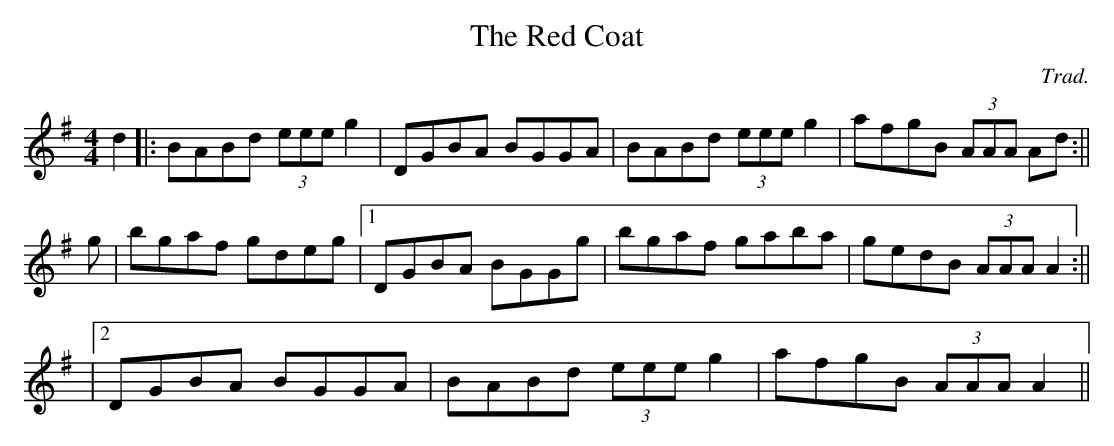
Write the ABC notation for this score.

X:1
T:The Red Coat
M:4/4
L:1/8
C:Trad.
K:G
d2|:BABd (3eee g2|DGBA BGGA|BABd (3eee g2|afgB (3AAA Ad:||!
g|bgaf gdeg|1DGBA BGGg|bgaf gaba|gedB (3AAA A2:||!
|2DGBA BGGA|BABd (3eee g2|afgB (3AAA A2||!
